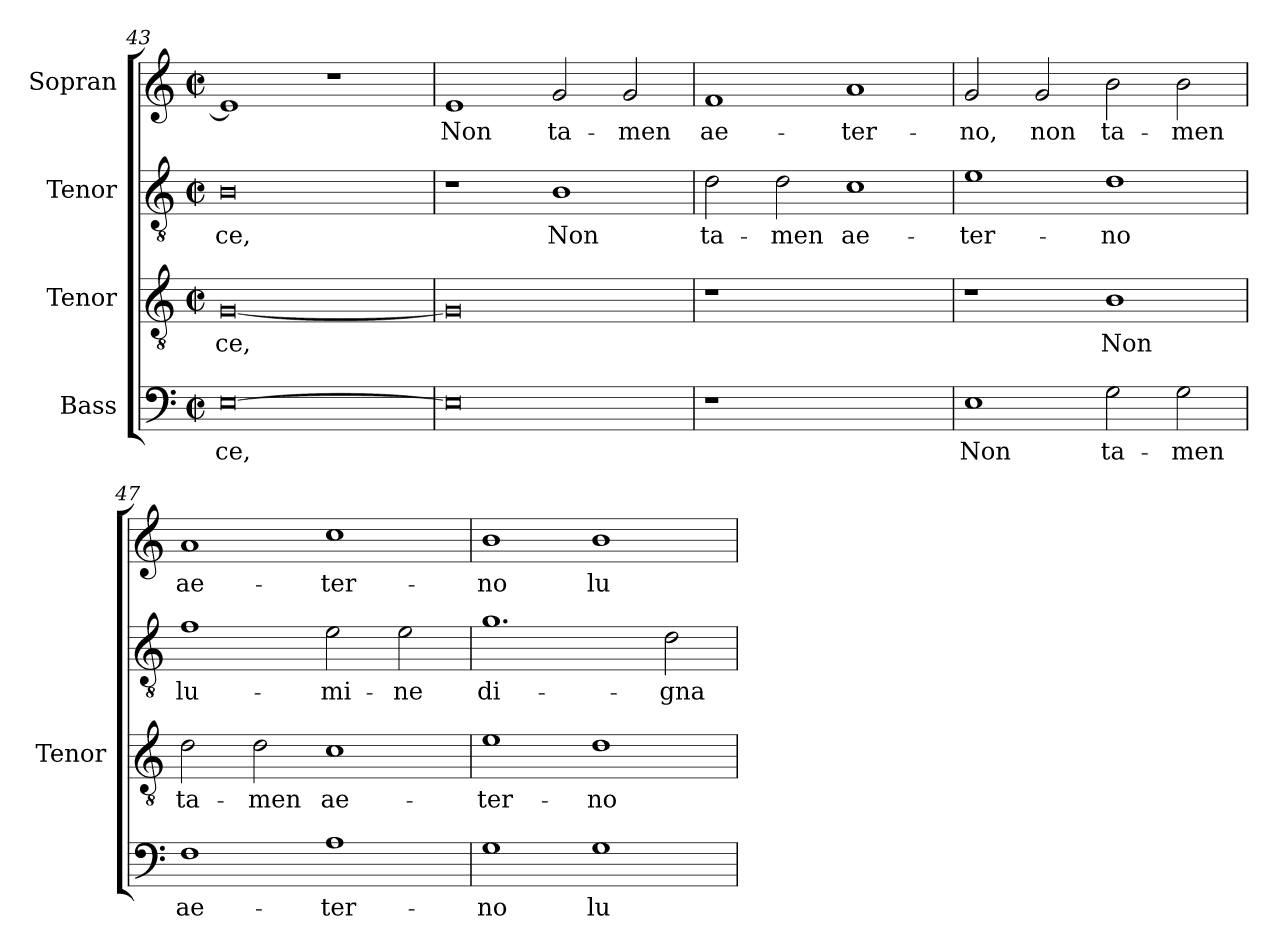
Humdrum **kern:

**kern	**text	**kern	**text	**kern	**text	**kern	**text
*part4	*part4	*part3	*part3	*part2	*part2	*part1	*part1
*staff4	*staff4	*staff3	*staff3	*staff2	*staff2	*staff1	*staff1
*I"Bass	*	*I"Tenor	*	*I"Tenor	*	*I"Sopran	*
*	*	*I'Tenor	*	*	*	*	*
*clefF4	*	*clefGv2	*	*clefGv2	*	*clefG2	*
*	*	*ITrd7c12	*	*ITrd7c12	*	*	*
*k[]	*	*k[]	*	*k[]	*	*k[]	*
*M2/2	*	*M2/2	*	*M2/2	*	*M2/2	*
*met(c|)	*	*met(c|)	*	*met(c|)	*	*met(c|)	*
=43	=43	=43	=43	=43	=43	=43	=43
!	!LO:LY:b:color=#000000	!	!	!	!	!	!
!	!	!	!LO:LY:b:color=#000000	!	!	!	!
!	!	!	!	!	!LO:LY:b:color=#000000	!	!
[>0Ei	-ce,	[<0GGi	-ce,	0BBi	-ce,	1ei]	.
.	.	.	.	.	.	1r	.
=44	=44	=44	=44	=44	=44	=44	=44
!	!	!	!	!	!	!	!LO:LY:b:color=#000000
0Ei]	.	0GGi]	.	1r	.	1ei	Non
!	!	!	!	!	!LO:LY:b:color=#000000	!	!
!	!	!	!	!	!	!	!LO:LY:b:color=#000000
.	.	.	.	1BBi	Non	2gi/	ta-
!	!	!	!	!	!	!	!LO:LY:b:color=#000000
.	.	.	.	.	.	2gi/	-men
=45	=45	=45	=45	=45	=45	=45	=45
!LO:N:vis=1	!	!LO:N:vis=1	!	!	!	!	!
!	!	!	!	!	!LO:LY:b:color=#000000	!	!
!	!	!	!	!	!	!	!LO:LY:b:color=#000000
1r	.	1r	.	2Di\	ta-	1fi	ae-
!	!	!	!	!	!LO:LY:b:color=#000000	!	!
.	.	.	.	2Di\	-men	.	.
!	!	!	!	!	!LO:LY:b:color=#000000	!	!
!	!	!	!	!	!	!	!LO:LY:b:color=#000000
1ryy	.	1ryy	.	1Ci	ae-	1ai	-ter-
=46	=46	=46	=46	=46	=46	=46	=46
!	!LO:LY:b:color=#000000	!	!	!	!	!	!
!	!	!	!	!	!LO:LY:b:color=#000000	!	!
!	!	!	!	!	!	!	!LO:LY:b:color=#000000
1Ei	Non	1r	.	1Ei	-ter-	2gi/	-no,
!	!	!	!	!	!	!	!LO:LY:b:color=#000000
.	.	.	.	.	.	2gi/	non
!	!LO:LY:b:color=#000000	!	!	!	!	!	!
!	!	!	!LO:LY:b:color=#000000	!	!	!	!
!	!	!	!	!	!LO:LY:b:color=#000000	!	!
!	!	!	!	!	!	!	!LO:LY:b:color=#000000
2Gi\	ta-	1BBi	Non	1Di	-no	2bi\	ta-
!	!LO:LY:b:color=#000000	!	!	!	!	!	!
!	!	!	!	!	!	!	!LO:LY:b:color=#000000
2Gi\	-men	.	.	.	.	2bi\	-men
=47	=47	=47	=47	=47	=47	=47	=47
!	!LO:LY:b:color=#000000	!	!	!	!	!	!
!	!	!	!LO:LY:b:color=#000000	!	!	!	!
!	!	!	!	!	!LO:LY:b:color=#000000	!	!
!	!	!	!	!	!	!	!LO:LY:b:color=#000000
1Fi	ae-	2Di\	ta-	1Fi	lu-	1ai	ae-
!	!	!	!LO:LY:b:color=#000000	!	!	!	!
.	.	2Di\	-men	.	.	.	.
!	!LO:LY:b:color=#000000	!	!	!	!	!	!
!	!	!	!LO:LY:b:color=#000000	!	!	!	!
!	!	!	!	!	!LO:LY:b:color=#000000	!	!
!	!	!	!	!	!	!	!LO:LY:b:color=#000000
1Ai	-ter-	1Ci	ae-	2Ei\	-mi-	1cci	-ter-
!	!	!	!	!	!LO:LY:b:color=#000000	!	!
.	.	.	.	2Ei\	-ne	.	.
!!LO:LB:g=z
=48	=48	=48	=48	=48	=48	=48	=48
!	!LO:LY:b:color=#000000	!	!	!	!	!	!
!	!	!	!LO:LY:b:color=#000000	!	!	!	!
!	!	!	!	!	!LO:LY:b:color=#000000	!	!
!	!	!	!	!	!	!	!LO:LY:b:color=#000000
1Gi	-no	1Ei	-ter-	1.Gi	di-	1bi	-no
!	!LO:LY:b:color=#000000	!	!	!	!	!	!
!	!	!	!LO:LY:b:color=#000000	!	!	!	!
!	!	!	!	!	!	!	!LO:LY:b:color=#000000
1Gi	lu-	1Di	-no	.	.	1bi	lu-
!	!	!	!	!	!LO:LY:b:color=#000000	!	!
.	.	.	.	2Di\	-gna	.	.
=	=	=	=	=	=	=	=
*-	*-	*-	*-	*-	*-	*-	*-
